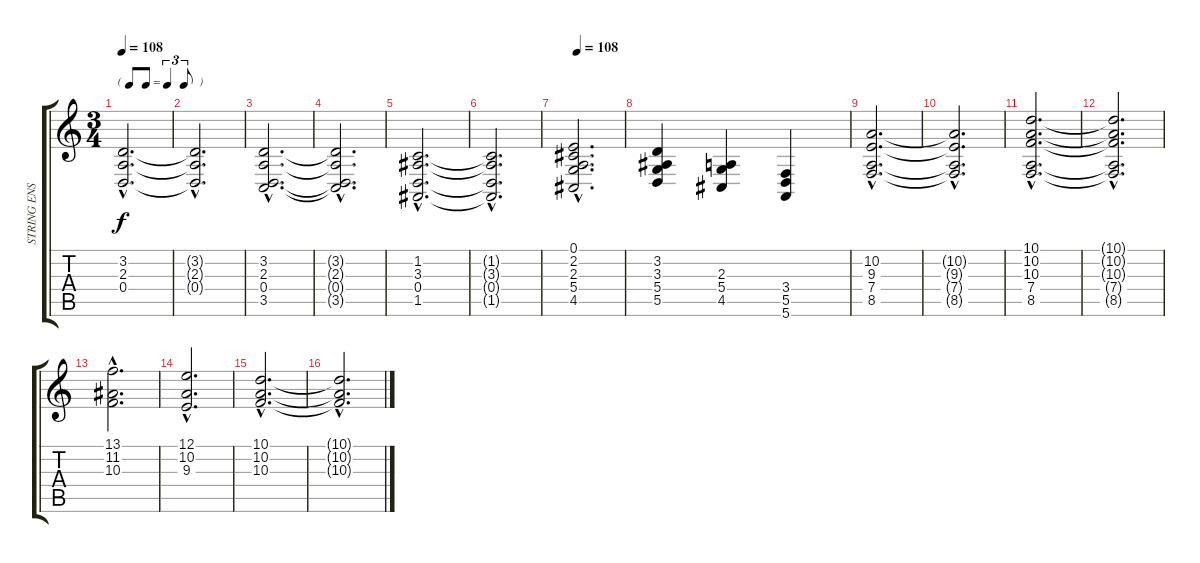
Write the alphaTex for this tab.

\track ("STRING ENSEMBLE" "STRING ENS") {instrument stringensemble1}
\staff {score tabs}
\tuning (E4 B3 G3 D3 A2 E2) {hide}
\ts (3 4)
\tf triplet8th
\tempo 108
\clef g2
\ks c
(3.2{hac} 2.3{hac} 0.4{hac}).2{d dy f} |
(3.2{hac t} 2.3{hac t} 0.4{hac t}).2{d} |
(3.2{hac} 2.3{hac} 0.4{hac} 3.5{hac}).2{d} |
(3.2{hac t} 2.3{hac t} 0.4{hac t} 3.5{hac t}).2{d} |
(1.2{hac} 3.3{hac} 0.4{hac} 1.5{hac}).2{d} |
(1.2{hac t} 3.3{hac t} 0.4{hac t} 1.5{hac t}).2{d} |
\tempo 108
(0.1{hac} 2.2{hac} 2.3{hac} 5.4{hac} 4.5{hac}).2{d} |
(3.2 3.3 5.4 5.5).4 (2.3 5.4 4.5).4 (3.4 5.5 5.6).4 |
(10.2{hac} 9.3{hac} 7.4{hac} 8.5{hac}).2{d} |
(10.2{hac t} 9.3{hac t} 7.4{hac t} 8.5{hac t}).2{d} |
(10.1{hac} 10.2{hac} 10.3{hac} 7.4{hac} 8.5{hac}).2{d} |
(10.1{hac t} 10.2{hac t} 10.3{hac t} 7.4{hac t} 8.5{hac t}).2{d} |
(13.1{hac} 11.2{hac} 10.3{hac}).2{d} |
(12.1{hac} 10.2{hac} 9.3{hac}).2{d} |
(10.1{hac} 10.2{hac} 10.3{hac}).2{d} |
(10.1{hac t} 10.2{hac t} 10.3{hac t}).2{d}
